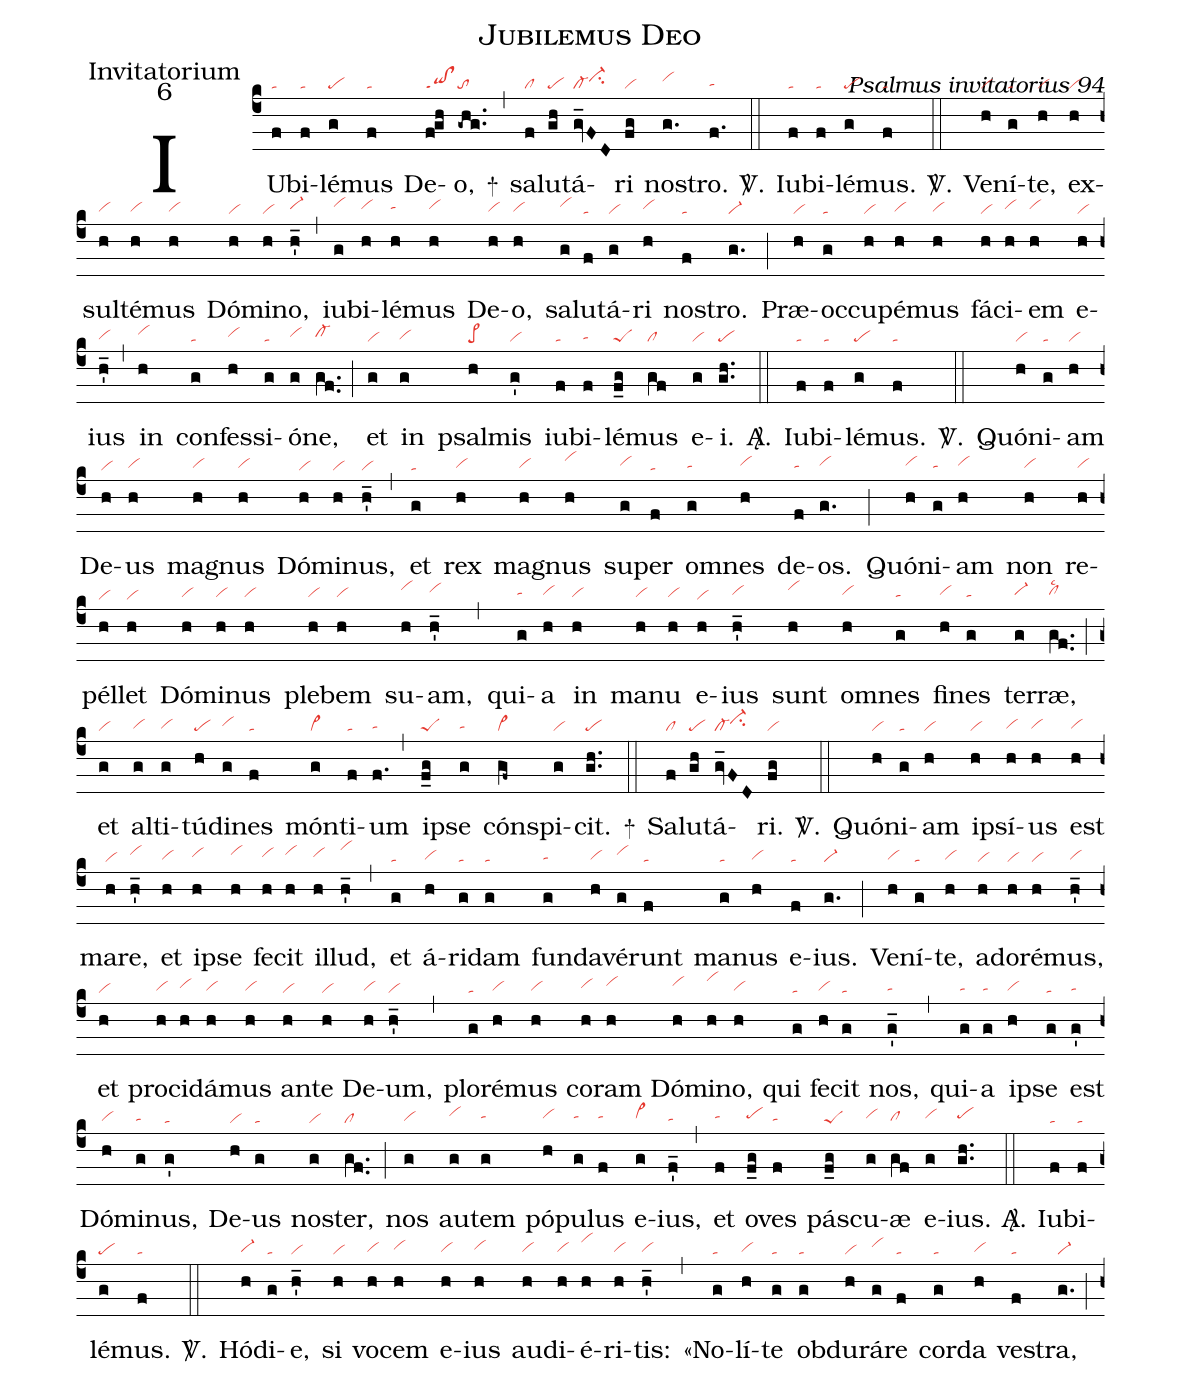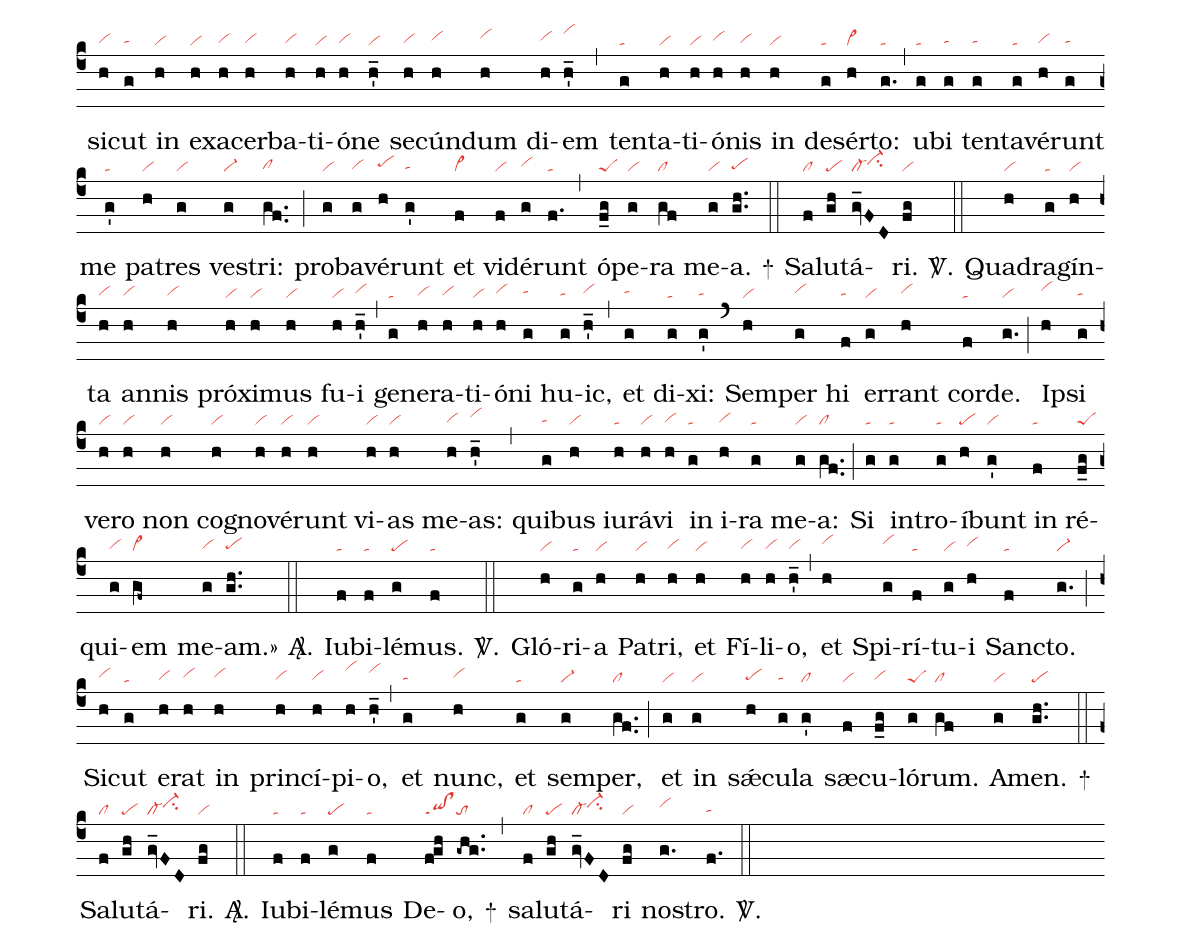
name:Jubilemus Deo;
office-part:Invitatorium;
mode:6;
commentary:Psalmus invitatorius 94;
nabc-lines:1;
%%
(c4)
IU(f|ta)bi(f|ta)lé(g|pe)mus(f|ta) De(f!gh|qi!clppt1)o,(-ghg..|to) +(,)
sa(f|cl)lu(gh|pe)tá(gv_FD|cl-ci-hi)ri(fg|vi) no(g.|vihi)stro.(f.|tahg) <sp>V/</sp>.(::)

Iu(f|ta)bi(f|ta)lé(g|pe)mus.(f|ta) <sp>V/</sp>.(::)

Ve(h|vi)ní(g|ta)te,(h|vi) ex(h|vi)sul(h|vihg)té(h|vihg)mus(h|vihg) Dó(h|vi)mi(h|vi)no,(h'_|vi-hh) (,)
iu(g|vihi)bi(h|vihh)lé(h|tahh)mus(h|vihh) De(h|vihg)o,(h|vihg) sa(g|vihi)lu(f|ta)tá(g|vi)ri(h|vihh) no(f|ta)stro.(g.|vi-) (;)
Præ(h|vi)oc(g|ta)cu(h|vi)pé(h|vihg)mus(h|vihg) fá(h|vi)ci(h|vihh)em(h|vihh) e(h|vi)ius(h_'|vihg) (,)
in(h|vihi) con(g|ta)fes(h|vihh)si(g|ta)ó(g|vihh)ne,(gf..|cl-hh) (;)
et(g|vi) in(g|vihg) psal(h|pe>)mis(g'|vi) iu(f|ta)bi(f|tahg)lé(f_g|peS)mus(gf|cl) e(g|vi)i.(gh..|pe) <sp>A/</sp>.(::)

Iu(f|ta)bi(f|ta)lé(g|pe)mus.(f|ta) <sp>V/</sp>.(::)

Quó(h|vi)ni(g|ta)am(h|vi) De(h|vi)us(h|vihg) ma(h|vihg)gnus(h|vihg) Dó(h|vi)mi(h|vi)nus,(h'_|vi) (,)
et(g|ta) rex(h|vihg) ma(h|vihg)gnus(h|vihj) su(g|vihh)per(f|ta) om(g|tahg)nes(h|vihh) de(f|tahg)os.(g.|vihh) (;)
Quó(h|vihh)ni(g|tahg)am(h|vihh) non(h|vihg) re(h|vihg)pél(h|vi)let(h|vi) Dó(h|vihg)mi(h|vihg)nus(h|vihg) ple(h|vihg)bem(h|vihg) su(h|vihj)am,(h_'|vihi) (,)
qui(g|tahh)a(h|vihh) in(h|vihg) ma(h|vihg)nu(h|vihg) e(h|vi)ius(h_'|vihh) sunt(h|vihj) om(h|vihh)nes(g|tahg) fi(h|vihh)nes(g|tahg) ter(g|vi-hh)ræ,(gf..|clhhlsc2) (;)
et(g|vi) al(g|vihg)ti(g|vihg)tú(h|pe)di(g|vihh)nes(f|ta) món(g|vi>)ti(f|ta)um(f.|tahg) (,)
i(f_g|peS)pse(g|tahg) cón(gf~|vi>)spi(g|vi)cit.(gh..|pe) +(::)

Sa(f|cl)lu(gh|pe)tá(gv_FD|cl-ci-hi)ri.(fg|vi) <sp>V/</sp>.(::)

Quó(h|vi)ni(g|ta)am(h|vi) i(h|vi)psí(h|vihg)us(h|vihg) est(h|vihg) ma(h|vi)re,(h'_|vihi) et(h|vihg) i(h|vihh)pse(h|vihi) fe(h|vihh)cit(h|vihi) il(h|vihh)lud,(h_'|vihk) (,)
et(g|ta) á(h|vihg)ri(g|ta)dam(g|ta) fun(g|tahg)da(h|vihg)vé(g|vihi)runt(f|ta) ma(g|ta)nus(h|vihg) e(f|ta)ius.(g.|vi-) (;)
Ve(h|vihg)ní(g|ta)te,(h|vihg) a(h|vi)do(h|vi)ré(h|vi)mus,(h_'|vihg) et(h|vi) pro(h|vihg)ci(h|vihh)dá(h|vihg)mus(h|vihg) an(h|vi)te(h|vi) De(h|vihg)um,(h_'|vi) (,)
plo(g|ta)ré(h|vihg)mus(h|vihg) co(h|vihh)ram(h|vihi) Dó(h|vihi)mi(h|vihk)no,(h|vihg) qui(g|ta) fe(h|vihg)cit(g|ta) nos,(g_'|tahg) (,)
qui(g|tahg)a(g|tahg) i(h|vihg)pse(g|ta) est(g'|tahg) Dó(h|vihg)mi(g|tahg)nus,(g'|ta) De(h|vi)us(g|ta) no(g|vi)ster,(gf..|cl) (;)
nos(g|vihg) au(g|vihi)tem(g|tahh) pó(h|vihh)pu(g|tahh)lus(f|tahh) e(g|vi>hh)ius,(f_'|tahg) (,)
et(f|tahh) o(f_g|pehh)ves(f|tahg) pá(f_g|peS)scu(g|vihh)æ(gf|clhg) e(g|vihh)ius.(gh..|pehh) <sp>A/</sp>.(::)

Iu(f|ta)bi(f|ta)lé(g|pe)mus.(f|ta) <sp>V/</sp>.(::)

Hó(h|vi-hg)di(g|ta)e,(h_'|vi) si(h|vi) vo(h|vihg)cem(h|vihh) e(h|vihg)ius(h|vihh) au(h|vihg)di(h|vihg)é(h|vihk)ri(h|vihg)tis:(h_'|vihg) (,)
«No(g|ta)lí(h|vihg)te(g|ta) ob(g|ta)du(h|vi)rá(g|vihi)re(f|ta) cor(g|ta)da(h|vihg) ve(f|ta)stra,(g.|vi-) (;)
si(h|vihg)cut(g|tahg) in(h|vi) e(h|vi)xa(h|vihg)cer(h|vihg)ba(h|vihg)ti(h|vi)ó(h|vihg)ne(h_'|vi) se(h|vihg)cún(h|vihh)dum(h|vihi) di(h|vihh)em(h_'|vihk) (,)
ten(g|ta)ta(h|vi)ti(h|vi)ó(h|vihh)nis(h|vihg) in(h|vi) de(g|ta)sér(h|vi>)to:(g.|ta) (,)
u(g|ta)bi(g|tahg) ten(g|tahg)ta(g|ta)vé(h|vihg)runt(g|tahg) me(g'|ta) pa(h|vi)tres(g|vi) ve(g|vi-)stri:(gf..|clhg) (;)
pro(g|vi)ba(g|vihg)vé(h|pehh)runt(g'|tahg) et(f|vi>) vi(f|vi)dé(g|vihh)runt(f.|ta) (,)
ó(f_g|peS)pe(g|vi)ra(gf|cl) me(g|vi)a.(gh..|pehg) +(::)

Sa(f|cl)lu(gh|pe)tá(gv_FD|cl-ci-hi)ri.(fg|vi) <sp>V/</sp>.(::)

Qua(h|vi)dra(g|ta)gín(h|vi)ta(h|vihg) an(h|vihg)nis(h|vihg) pró(h|vi)xi(h|vi)mus(h|vi) fu(h|vi)i(h_'|vihh) (,)
ge(g|ta)ne(h|vihg)ra(h|vihg)ti(h|vi)ó(h|vihh)ni(g|tahh) hu(g|tahg)ic,(h_'|vihh) (,)
et(g|tahh) di(g|ta)xi:(g'|tahg) (`)
Sem(h|vi)per(g|vihh) hi(f|tahg) er(g|vi)rant(h|vihh) cor(f|ta)de.(g.|vi) (;)
I(h|vihi)psi(g|tahg) ve(h|vi)ro(h|vi) non(h|vi) co(h|vi)gno(h|vi)vé(h|vi)runt(h|vi) vi(h|vi)as(h|vi) me(h|vihg)as:(h_'|vihi) (,)
qui(g|tahg)bus(h|vi) iu(h|ta)rá(h|vi)vi(h|vihg) in(g|ta) i(h|vihg)ra(g|ta) me(g|vi)a:(gf..|cl) (;)
Si(g|ta) in(g|ta)tro(g|ta)í(h|pe)bunt(g'|vi) in(f|ta) ré(f_g|peS)qui(g|vihg)em(gf~|vi>) me(g|vihg)am.»(gh..|pehg) <sp>A/</sp>.(::)

Iu(f|ta)bi(f|ta)lé(g|pe)mus.(f|ta) <sp>V/</sp>.(::)

Gló(h|vi)ri(g|ta)a(h|vi) Pa(h|vi)tri,(h|vihg) et(h|vi) Fí(h|vihg)li(h|vihg)o,(h_'|vihg) (,)
et(h|vihi) Spi(g|vihi)rí(f|ta)tu(g|vi)i(h|vihh) San(f|ta)cto.(g.|vi-) (;)
Si(h|vihh)cut(g|ta) e(h|vihg)rat(h|vihh) in(h|vihh) prin(h|vihg)cí(h|vihg)pi(h|vihk)o,(h_'|vihj) (,)
et(g|tahg) nunc,(h|vihh) et(g|ta) sem(g|vi-)per,(gf..|cl) (;)
et(g|vi) in(g|vi)  sǽ(h|pehg)cu(g|tahg)la(g'|cl) sæ(f|vi)cu(f_g|vihg)ló(g|peS)rum.(gf|cl) A(g|vi)men.(gh..|pe) +(::)

Sa(f|cl)lu(gh|pe)tá(gv_FD|cl-ci-hi)ri.(fg|vi) <sp>A/</sp>.(::)

Iu(f|ta)bi(f|ta)lé(g|pe)mus(f|ta) De(f!gh|qi!clppt1)o,(-ghg..|to) +(,)
sa(f|cl)lu(gh|pe)tá(gv_FD|cl-ci-hi)ri(fg|vi) no(g.|vihi)stro.(f.|tahg) <sp>V/</sp>.(::)
